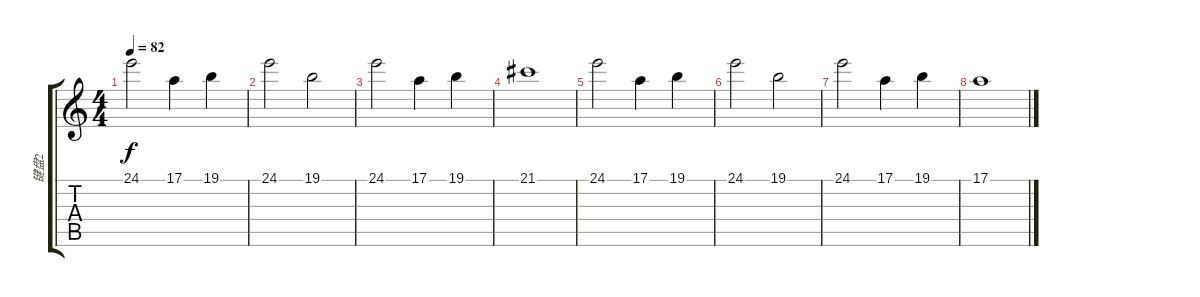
\track ("键盘2" "键盘2") {instrument celesta}
\staff {score tabs}
\tuning (E4 B3 G3 D3 A2 E2) {hide}
\ts (4 4)
\tempo 82
\clef g2
\ks c
24.1.2{dy f} 17.1.4 19.1.4 |
24.1.2 19.1.2 |
24.1.2 17.1.4 19.1.4 |
21.1.1 |
24.1.2 17.1.4 19.1.4 |
24.1.2 19.1.2 |
24.1.2 17.1.4 19.1.4 |
17.1.1
